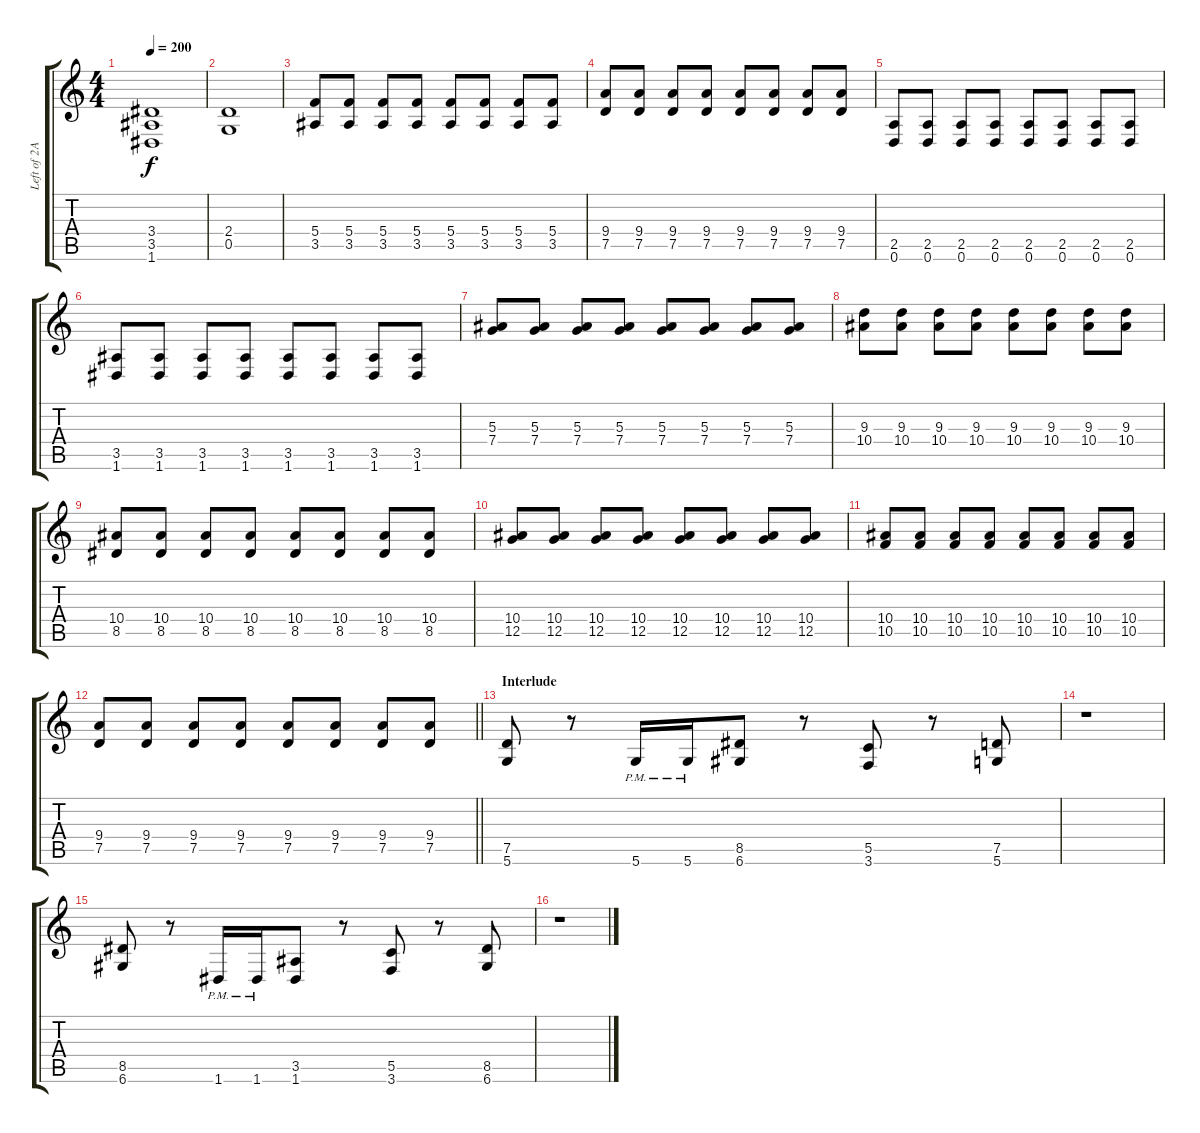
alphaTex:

\track ("Left of 2A" "Left of 2A") {solo instrument distortionguitar}
\staff {score tabs}
\tuning (D4 A3 F3 C3 G2 D2) {hide}
\ts (4 4)
\tempo 200
\clef g2
\ks c
(3.4 3.5 1.6).1{dy f} |
(2.4 0.5).1 |
(5.4 3.5).8 (5.4 3.5).8 (5.4 3.5).8 (5.4 3.5).8 (5.4 3.5).8 (5.4 3.5).8 (5.4 3.5).8 (5.4 3.5).8 |
(9.4 7.5).8 (9.4 7.5).8 (9.4 7.5).8 (9.4 7.5).8 (9.4 7.5).8 (9.4 7.5).8 (9.4 7.5).8 (9.4 7.5).8 |
(2.5 0.6).8 (2.5 0.6).8 (2.5 0.6).8 (2.5 0.6).8 (2.5 0.6).8 (2.5 0.6).8 (2.5 0.6).8 (2.5 0.6).8 |
(3.5 1.6).8 (3.5 1.6).8 (3.5 1.6).8 (3.5 1.6).8 (3.5 1.6).8 (3.5 1.6).8 (3.5 1.6).8 (3.5 1.6).8 |
(5.3 7.4).8 (5.3 7.4).8 (5.3 7.4).8 (5.3 7.4).8 (5.3 7.4).8 (5.3 7.4).8 (5.3 7.4).8 (5.3 7.4).8 |
(9.3 10.4).8 (9.3 10.4).8 (9.3 10.4).8 (9.3 10.4).8 (9.3 10.4).8 (9.3 10.4).8 (9.3 10.4).8 (9.3 10.4).8 |
(10.4 8.5).8 (10.4 8.5).8 (10.4 8.5).8 (10.4 8.5).8 (10.4 8.5).8 (10.4 8.5).8 (10.4 8.5).8 (10.4 8.5).8 |
(10.4 12.5).8 (10.4 12.5).8 (10.4 12.5).8 (10.4 12.5).8 (10.4 12.5).8 (10.4 12.5).8 (10.4 12.5).8 (10.4 12.5).8 |
(10.4 10.5).8 (10.4 10.5).8 (10.4 10.5).8 (10.4 10.5).8 (10.4 10.5).8 (10.4 10.5).8 (10.4 10.5).8 (10.4 10.5).8 |
\barLineRight lightlight
(9.4 7.5).8 (9.4 7.5).8 (9.4 7.5).8 (9.4 7.5).8 (9.4 7.5).8 (9.4 7.5).8 (9.4 7.5).8 (9.4 7.5).8 |
\section ("" "Interlude")
(7.5 5.6).8 r.8 5.6{pm}.16 5.6{pm}.16 (8.5 6.6).8 r.8 (5.5 3.6).8 r.8 (7.5 5.6).8 |
r.1 |
(8.5 6.6).8 r.8 1.6{pm}.16 1.6{pm}.16 (3.5 1.6).8 r.8 (5.5 3.6).8 r.8 (8.5 6.6).8 |
r.1
